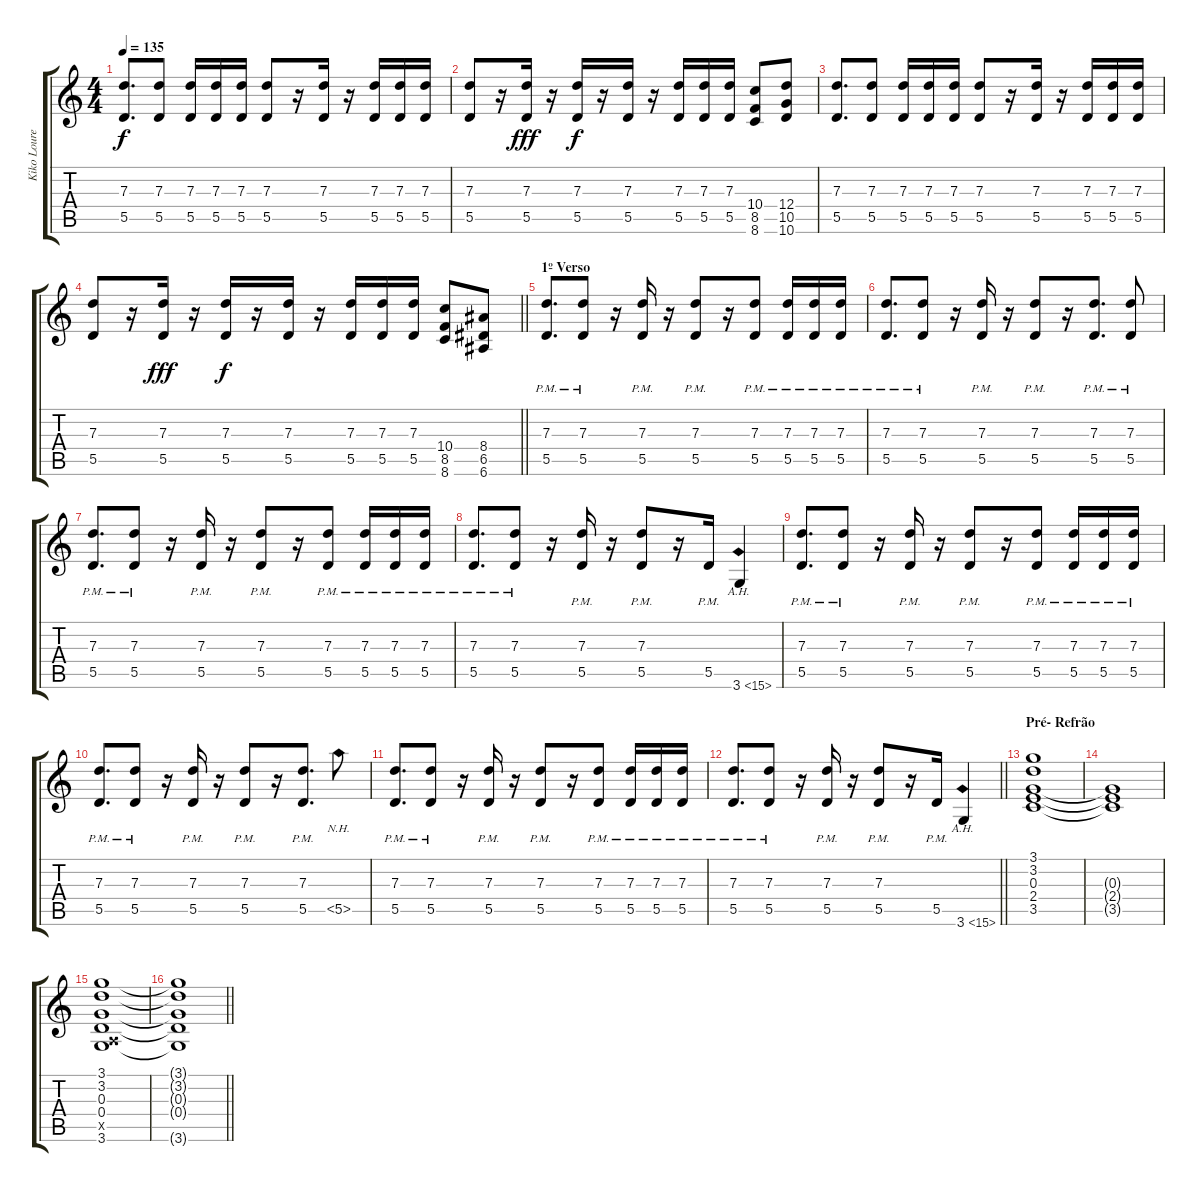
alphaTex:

\track ("Kiko Loureiro" "Kiko Loure") {instrument distortionguitar}
\staff {score tabs}
\tuning (E4 B3 G3 D3 A2 E2) {hide}
\ts (4 4)
\tempo 135
\clef g2
\ks c
(7.3 5.5).8{d dy f} (7.3 5.5).8 (7.3 5.5).16 (7.3 5.5).16 (7.3 5.5).16 (7.3 5.5).8 r.16 (7.3 5.5).16 r.16 (7.3 5.5).16 (7.3 5.5).16 (7.3 5.5).16 |
(7.3 5.5).8 r.16 (7.3 5.5).16{dy fff} r.16 (7.3 5.5).16{dy f} r.16 (7.3 5.5).16 r.16 (7.3 5.5).16 (7.3 5.5).16 (7.3 5.5).16 (10.4 8.5 8.6).8 (12.4 10.5 10.6).8 |
(7.3 5.5).8{d} (7.3 5.5).8 (7.3 5.5).16 (7.3 5.5).16 (7.3 5.5).16 (7.3 5.5).8 r.16 (7.3 5.5).16 r.16 (7.3 5.5).16 (7.3 5.5).16 (7.3 5.5).16 |
\barLineRight lightlight
(7.3 5.5).8 r.16 (7.3 5.5).16{dy fff} r.16 (7.3 5.5).16{dy f} r.16 (7.3 5.5).16 r.16 (7.3 5.5).16 (7.3 5.5).16 (7.3 5.5).16 (10.4 8.5 8.6).8 (8.4 6.5 6.6).8 |
\section ("" "1º Verso")
(7.3{pm} 5.5{pm}).8{d} (7.3{pm} 5.5{pm}).8 r.16 (7.3{pm} 5.5{pm}).16 r.16 (7.3{pm} 5.5{pm}).8 r.16 (7.3{pm} 5.5{pm}).8 (7.3{pm} 5.5{pm}).16 (7.3{pm} 5.5{pm}).16 (7.3{pm} 5.5{pm}).16 |
(7.3{pm} 5.5{pm}).8{d} (7.3{pm} 5.5{pm}).8 r.16 (7.3{pm} 5.5{pm}).16 r.16 (7.3{pm} 5.5{pm}).8 r.16 (7.3{pm} 5.5{pm}).8{d} (7.3{pm} 5.5{pm}).8 |
(7.3{pm} 5.5{pm}).8{d} (7.3{pm} 5.5{pm}).8 r.16 (7.3{pm} 5.5{pm}).16 r.16 (7.3{pm} 5.5{pm}).8 r.16 (7.3{pm} 5.5{pm}).8 (7.3{pm} 5.5{pm}).16 (7.3{pm} 5.5{pm}).16 (7.3{pm} 5.5{pm}).16 |
(7.3{pm} 5.5{pm}).8{d} (7.3{pm} 5.5{pm}).8 r.16 (7.3{pm} 5.5{pm}).16 r.16 (7.3{pm} 5.5{pm}).8 r.16 5.5{pm}.16 3.6{ah 12}.4 |
(7.3{pm} 5.5{pm}).8{d} (7.3{pm} 5.5{pm}).8 r.16 (7.3{pm} 5.5{pm}).16 r.16 (7.3{pm} 5.5{pm}).8 r.16 (7.3{pm} 5.5{pm}).8 (7.3{pm} 5.5{pm}).16 (7.3{pm} 5.5{pm}).16 (7.3{pm} 5.5{pm}).16 |
(7.3{pm} 5.5{pm}).8{d} (7.3{pm} 5.5{pm}).8 r.16 (7.3{pm} 5.5{pm}).16 r.16 (7.3{pm} 5.5{pm}).8 r.16 (7.3{pm} 5.5{pm}).8{d} 5.5{nh}.8 |
(7.3{pm} 5.5{pm}).8{d} (7.3{pm} 5.5{pm}).8 r.16 (7.3{pm} 5.5{pm}).16 r.16 (7.3{pm} 5.5{pm}).8 r.16 (7.3{pm} 5.5{pm}).8 (7.3{pm} 5.5{pm}).16 (7.3{pm} 5.5{pm}).16 (7.3{pm} 5.5{pm}).16 |
\barLineRight lightlight
(7.3{pm} 5.5{pm}).8{d} (7.3{pm} 5.5{pm}).8 r.16 (7.3{pm} 5.5{pm}).16 r.16 (7.3{pm} 5.5{pm}).8 r.16 5.5{pm}.16 3.6{ah 12}.4 |
\section ("" "Pré- Refrão")
(3.1 3.2 0.3 2.4 3.5).1 |
(0.3{t} 2.4{t} 3.5{t}).1 |
(3.1 3.2 0.3 0.4 0.5{x} 3.6).1 |
\barLineRight lightlight
(3.1{t} 3.2{t} 0.3{t} 0.4{t} 3.6{t}).1
